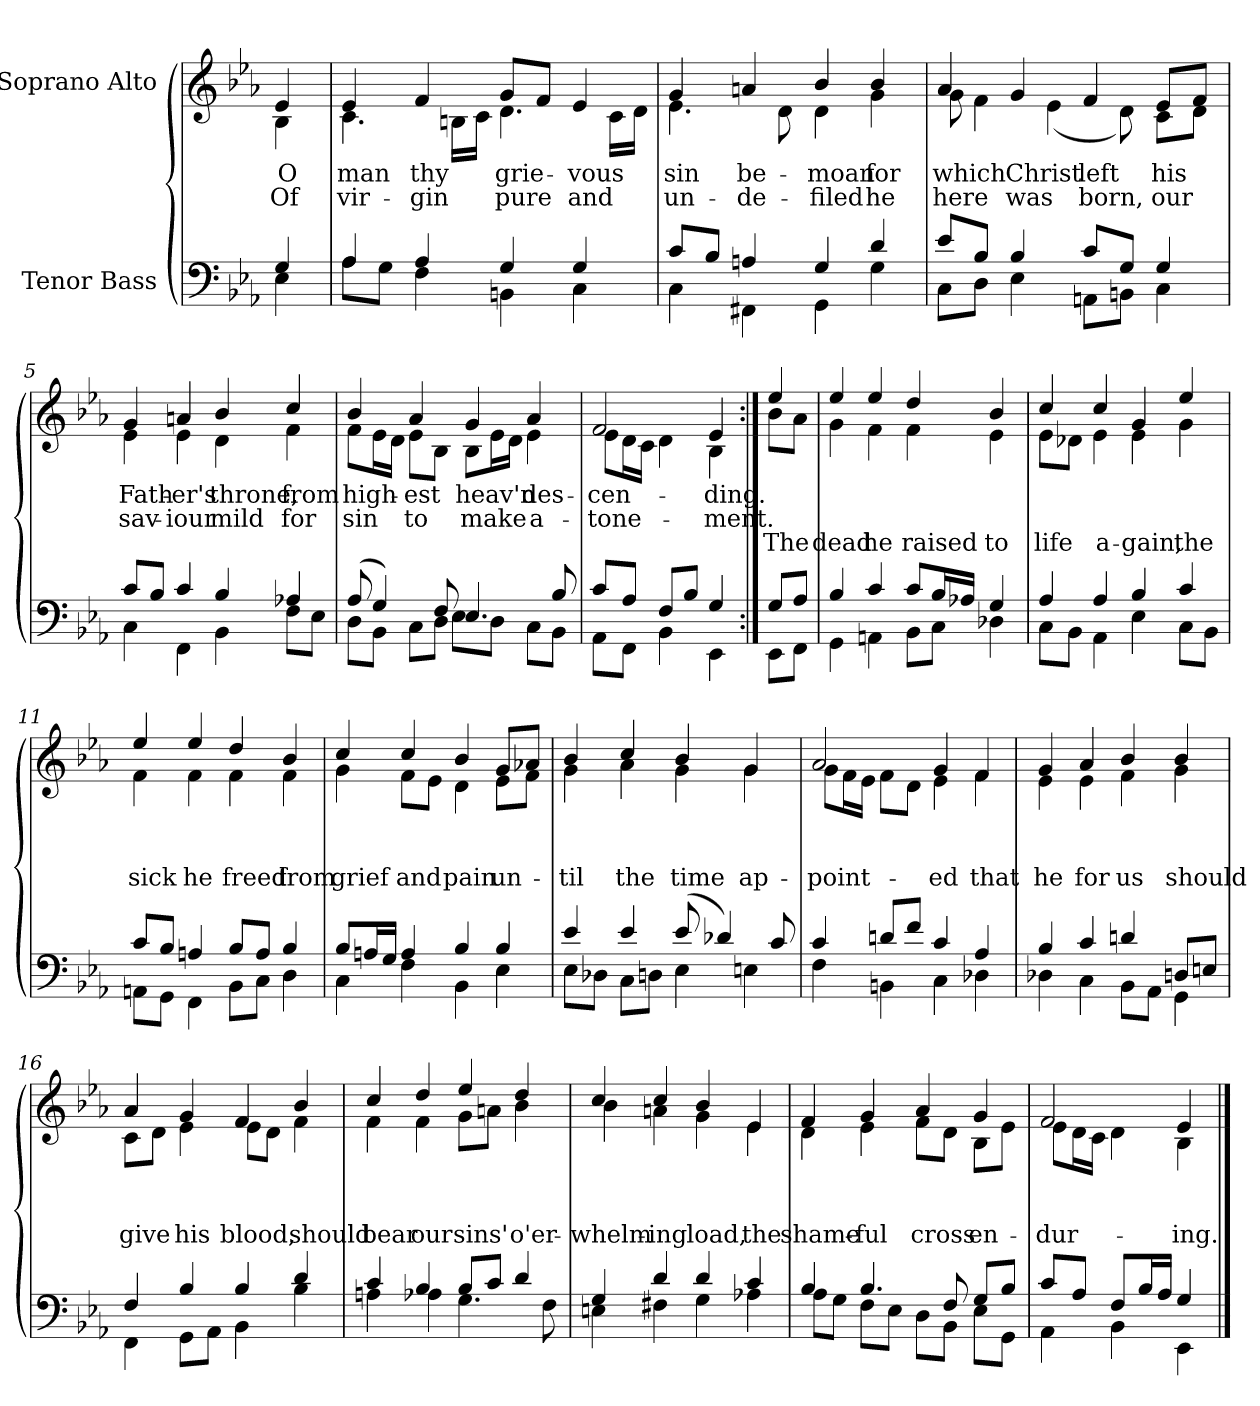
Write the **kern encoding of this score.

**kern	**kern	**text	**text	**text
*part2	*part1	*part1	*part1	*part1
*staff2	*staff1	*staff1	*staff1	*staff1
*I"Tenor Bass	*I"Soprano Alto	*	*	*
*clefF4	*clefG2	*	*	*
*k[b-e-a-]	*k[b-e-a-]	*	*	*
*E-:	*E-:	*	*	*
=1	=1	=1	=1	=1
*^	*	*	*	*
!	!	!	!LO:LY:b	!LO:LY:b	!
*	*	*^	*	*	*
4G/	4E-\	4e-/	4B-\	O	Of	.
=2	=2	=2	=2	=2	=2	=2
!	!	!	!	!LO:LY:b	!LO:LY:b	!
4A-/	8A-\L	4e-/	4.c\	man	vir-	.
.	8G\J	.	.	.	.	.
!	!	!	!	!LO:LY:b	!LO:LY:b	!
4A-/	4F\	4f/	.	thy	-gin	.
.	.	.	16Bn\LL	.	.	.
.	.	.	16c\JJ	.	.	.
!	!	!	!	!LO:LY:b	!LO:LY:b	!
4G/	4BBn\	8g/L	4.d\	grie-	pure	.
.	.	8f/J	.	.	.	.
!	!	!	!	!LO:LY:b	!LO:LY:b	!
4G/	4C\	4e-/	.	-vous	and	.
.	.	.	16c\LL	.	.	.
.	.	.	16d\JJ	.	.	.
=3	=3	=3	=3	=3	=3	=3
!	!	!	!	!LO:LY:b	!LO:LY:b	!
8c/L	4C\	4g/	4.e-\	sin	un-	.
8B-/J	.	.	.	.	.	.
!	!	!	!	!LO:LY:b	!LO:LY:b	!
4An/	4FF#X\	4an/	.	be-	-de-	.
.	.	.	8d\	.	.	.
!	!	!	!	!LO:LY:b	!LO:LY:b	!
4G/	4GG\	4b-/	4d\	-moan	-filed	.
!	!	!	!	!LO:LY:b	!LO:LY:b	!
4d/	4G\	4b-/	4g\	for	he	.
=4	=4	=4	=4	=4	=4	=4
!	!	!	!	!LO:LY:b	!LO:LY:b	!
8e-/L	8C\L	4a-i/	8g\	which	here	.
8B-/J	8D\J	.	4f\	.	.	.
!	!	!	!	!LO:LY:b	!LO:LY:b	!
4B-/	4E-\	4g/	.	Christ	was	.
.	.	.	(<4e-\	.	.	.
!	!	!	!	!LO:LY:b	!LO:LY:b	!
8c/L	8AAn\L	4f/	.	left	born,	.
8G/J	8BBn\J	.	8d\)	.	.	.
!	!	!	!	!LO:LY:b	!LO:LY:b	!
4G/	4C\	8e-/L	8c\L	his	our	.
.	.	8f/J	8d\J	.	.	.
!!LO:LB:g=z	!!
=5	=5	=5	=5	=5	=5	=5
!	!	!	!	!LO:LY:b	!LO:LY:b	!
8c/L	4C\	4g/	4e-\	Fath-	sav-	.
8B-/J	.	.	.	.	.	.
!	!	!	!	!LO:LY:b	!LO:LY:b	!
4c/	4FF\	4an/	4e-\	-er's	-iour	.
!	!	!	!	!LO:LY:b	!LO:LY:b	!
4B-/	4BB-\	4b-/	4d\	throne,	mild	.
!	!	!	!	!LO:LY:b	!LO:LY:b	!
4A-X/	8F\L	4cc/	4f\	from	for	.
.	8E-\J	.	.	.	.	.
=6	=6	=6	=6	=6	=6	=6
!	!	!	!	!LO:LY:b	!LO:LY:b	!
(>8A-/	8D\L	4b-/	8f\L	high-	sin	.
4G/)	8BB-\J	.	16e-\L	.	.	.
.	.	.	16d\JJ	.	.	.
!	!	!	!	!LO:LY:b	!LO:LY:b	!
.	8C\L	4a-/	8e-\L	-est	to	.
8F/	8D\J	.	8B-\J	.	.	.
!	!	!	!	!LO:LY:b	!LO:LY:b	!
4.E-/	8E-\L	4g/	8B-\L	heav'n	make	.
.	8D\J	.	16e-\L	.	.	.
.	.	.	16d\JJ	.	.	.
!	!	!	!	!LO:LY:b	!LO:LY:b	!
.	8C\L	4a-/	4e-\	des-	a-	.
8B-/	8BB-\J	.	.	.	.	.
=7	=7	=7	=7	=7	=7	=7
!	!	!	!	!LO:LY:b	!LO:LY:b	!
8c/L	8AA-\L	2f/	8e-\L	-cen-	-tone-	.
8A-/J	8FF\J	.	16d\L	.	.	.
.	.	.	16c\JJ	.	.	.
8F/L	4BB-\	.	4d\	.	.	.
8B-/J	.	.	.	.	.	.
!	!	!	!	!LO:LY:b	!LO:LY:b	!
4G/	4EE-\	4e-/	4B-\	-ding.	-ment.	.
!!LO:LB:g=z	!!
=8:|!	=8:|!	=8:|!	=8:|!	=8:|!	=8:|!	=8:|!
!	!	!	!	!	!	!LO:LY:b
8G/L	8EE-\L	4ee-/	8b-\L	.	.	The
8A-/J	8FF\J	.	8a-\J	.	.	.
=9	=9	=9	=9	=9	=9	=9
!	!	!	!	!	!	!LO:LY:b
4B-/	4GG\	4ee-/	4g\	.	.	dead
!	!	!	!	!	!	!LO:LY:b
4c/	4AAn\	4ee-/	4f\	.	.	he
!	!	!	!	!	!	!LO:LY:b
8c/L	8BB-\L	4dd/	4f\	.	.	raised
16B-/L	8C\J	.	.	.	.	.
16A-X/JJ	.	.	.	.	.	.
!	!	!	!	!	!	!LO:LY:b
4G/	4D-X\	4b-/	4e-\	.	.	to
=10	=10	=10	=10	=10	=10	=10
!	!	!	!	!	!	!LO:LY:b
4A-/	8C\L	4cc/	8e-\L	.	.	life
.	8BB-\J	.	8d-X\J	.	.	.
!	!	!	!	!	!	!LO:LY:b
4A-/	4AA-\	4cc/	4e-\	.	.	a-
!	!	!	!	!	!	!LO:LY:b
4B-/	4E-\	4g/	4e-\	.	.	-gain,
!	!	!	!	!	!	!LO:LY:b
4c/	8C\L	4ee-/	4g\	.	.	the
.	8BB-\J	.	.	.	.	.
=11	=11	=11	=11	=11	=11	=11
!	!	!	!	!	!	!LO:LY:b
8c/L	8AAn\L	4ee-/	4f\	.	.	sick
8B-/J	8GG\J	.	.	.	.	.
!	!	!	!	!	!	!LO:LY:b
4An/	4FF\	4ee-/	4f\	.	.	he
!	!	!	!	!	!	!LO:LY:b
8B-/L	8BB-\L	4dd/	4f\	.	.	freed
8A/J	8C\J	.	.	.	.	.
!	!	!	!	!	!	!LO:LY:b
4B-/	4D\	4b-/	4f\	.	.	from
=12	=12	=12	=12	=12	=12	=12
!	!	!	!	!	!	!LO:LY:b
8B-/L	4C\	4cc/	4g\	.	.	grief
16An/L	.	.	.	.	.	.
16G/JJ	.	.	.	.	.	.
!	!	!	!	!	!	!LO:LY:b
4A/	4F\	4cc/	8f\L	.	.	and
.	.	.	8e-\J	.	.	.
!	!	!	!	!	!	!LO:LY:b
4B-/	4BB-\	4b-/	4d\	.	.	pain
!	!	!	!	!	!	!LO:LY:b
4B-/	4E-\	8g/L	8e-\L	.	.	un-
.	.	8a-X/J	8f\J	.	.	.
!!LO:LB:g=z	!!
=13	=13	=13	=13	=13	=13	=13
!	!	!	!	!	!	!LO:LY:b
4e-/	8E-\L	4b-/	4g\	.	.	-til
.	8D-X\J	.	.	.	.	.
!	!	!	!	!	!	!LO:LY:b
4e-/	8C\L	4cc/	4a-\	.	.	the
.	8Dn\J	.	.	.	.	.
!	!	!	!	!	!	!LO:LY:b
(>8e-/	4E-\	4b-/	4g\	.	.	time
4d-X/)	.	.	.	.	.	.
!	!	!	!	!	!	!LO:LY:b
.	4En\	4g/	4g\	.	.	ap-
8c/	.	.	.	.	.	.
=14	=14	=14	=14	=14	=14	=14
!	!	!	!	!	!	!LO:LY:b
4c/	4F\	2a-/	8g\L	.	.	-point-
.	.	.	16f\L	.	.	.
.	.	.	16e-\JJ	.	.	.
8dni/L	4BBn\	.	8f\L	.	.	.
8f/J	.	.	8d\J	.	.	.
!	!	!	!	!	!	!LO:LY:b
4c/	4C\	4g/	4e-\	.	.	-ed
!	!	!	!	!	!	!LO:LY:b
4A-/	4D-X\	4f/	4f\	.	.	that
=15	=15	=15	=15	=15	=15	=15
!	!	!	!	!	!	!LO:LY:b
4B-/	4D-X\	4g/	4e-\	.	.	he
!	!	!	!	!	!	!LO:LY:b
4c/	4C\	4a-/	4e-\	.	.	for
!	!	!	!	!	!	!LO:LY:b
4dn/	8BB-\L	4b-/	4f\	.	.	us
.	8AA-\J	.	.	.	.	.
!	!	!	!	!	!	!LO:LY:b
8Dn/L	4GG\	4b-/	4g\	.	.	should
8En/J	.	.	.	.	.	.
=16	=16	=16	=16	=16	=16	=16
!	!	!	!	!	!	!LO:LY:b
4F/	4FF\	4a-/	8c\L	.	.	give
.	.	.	8d\J	.	.	.
!	!	!	!	!	!	!LO:LY:b
4B-/	8GG\L	4g/	4e-\	.	.	his
.	8AA-\J	.	.	.	.	.
!	!	!	!	!	!	!LO:LY:b
4B-/	4BB-\	4f/	8e-\L	.	.	blood,
.	.	.	8d\J	.	.	.
!	!	!	!	!	!	!LO:LY:b
4d/	4B-\	4b-/	4f\	.	.	should
!!LO:LB:g=z	!!
=17	=17	=17	=17	=17	=17	=17
!	!	!	!	!	!	!LO:LY:b
4c/	4An\	4cc/	4f\	.	.	bear
!	!	!	!	!	!	!LO:LY:b
4B-/	4A-X\	4dd/	4f\	.	.	our
!	!	!	!	!	!	!LO:LY:b
8B-/L	4.G\	4ee-/	8g\L	.	.	sins'
8c/J	.	.	8an\J	.	.	.
!	!	!	!	!	!	!LO:LY:b
4d/	.	4dd/	4b-\	.	.	o'er-
.	8F\	.	.	.	.	.
=18	=18	=18	=18	=18	=18	=18
!	!	!	!	!	!	!LO:LY:b
4G/	4En\	4cc/	4b-\	.	.	-whelm-
!	!	!	!	!	!	!LO:LY:b
4d/	4F#X\	4cc/	4an\	.	.	-ing
!	!	!	!	!	!	!LO:LY:b
4d/	4G\	4b-/	4g\	.	.	load,
!	!	!	!	!	!	!LO:LY:b
4c/	4A-X\	4e-/	4e-\	.	.	the
=19	=19	=19	=19	=19	=19	=19
!	!	!	!	!	!	!LO:LY:b
4B-/	8A-\L	4f/	4d\	.	.	shame-
.	8G\J	.	.	.	.	.
!	!	!	!	!	!	!LO:LY:b
4.B-/	8F\L	4g/	4e-\	.	.	-ful
.	8E-\J	.	.	.	.	.
!	!	!	!	!	!	!LO:LY:b
.	8D\L	4a-/	8f\L	.	.	cross
8F/	8BB-\J	.	8d\J	.	.	.
!	!	!	!	!	!	!LO:LY:b
8G/L	8E-\L	4g/	8B-\L	.	.	en-
8B-/J	8GG\J	.	8e-\J	.	.	.
=20	=20	=20	=20	=20	=20	=20
!	!	!	!	!	!	!LO:LY:b
8c/L	4AA-\	2f/	8e-\L	.	.	-dur-
8A-/J	.	.	16d\L	.	.	.
.	.	.	16c\JJ	.	.	.
8F/L	4BB-\	.	4d\	.	.	.
16B-/L	.	.	.	.	.	.
16A-/JJ	.	.	.	.	.	.
!	!	!	!	!	!	!LO:LY:b
4G/	4EE-\	4e-/	4B-\	.	.	-ing.
*v	*v	*	*	*	*	*
*	*v	*v	*	*	*
==	==	==	==	==
*-	*-	*-	*-	*-
